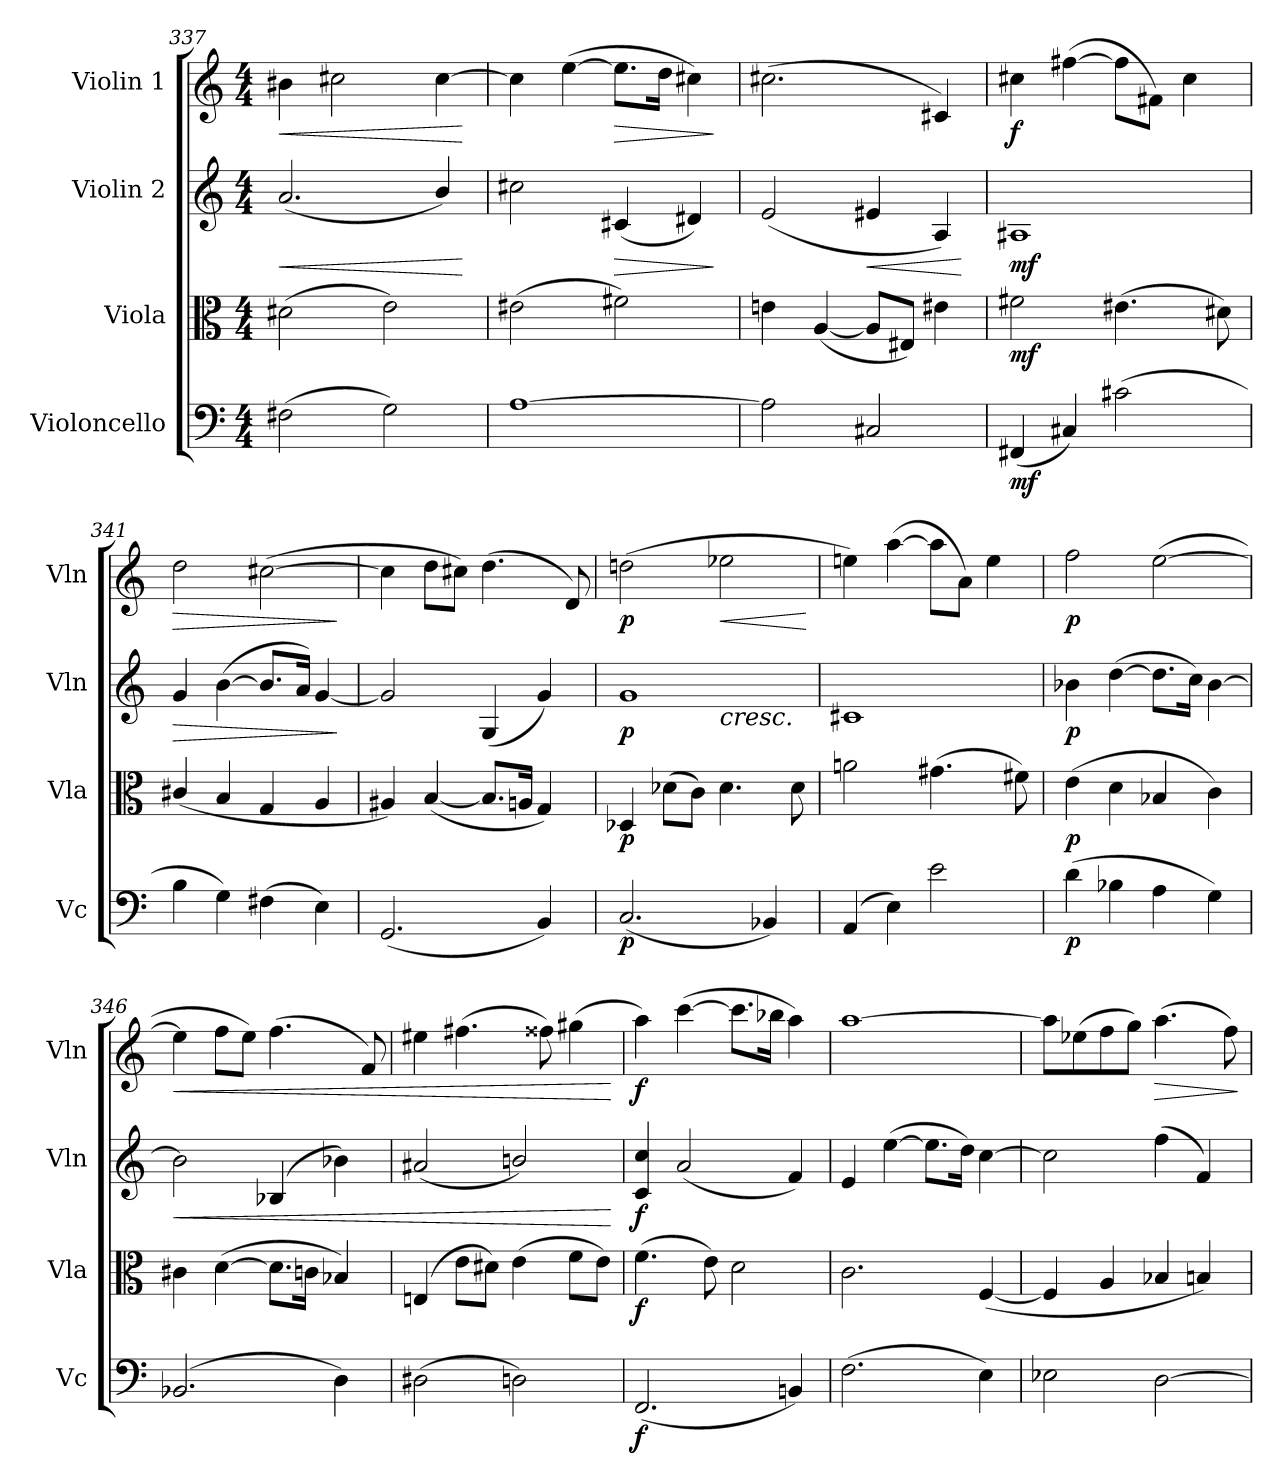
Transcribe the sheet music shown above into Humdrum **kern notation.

**kern	**dynam	**kern	**dynam	**kern	**dynam	**kern	**dynam
*part4	*part4	*part3	*part3	*part2	*part2	*part1	*part1
*staff4	*staff4	*staff3	*staff3	*staff2	*staff2	*staff1	*staff1
*I"Violoncello	*	*I"Viola	*	*I"Violin 2	*	*I"Violin 1	*
*I'Vc	*	*I'Vla	*	*I'Vln	*	*I'Vln	*
*clefF4	*	*clefC3	*	*clefG2	*	*clefG2	*
*k[]	*	*k[]	*	*k[]	*	*k[]	*
*M4/4	*	*M4/4	*	*M4/4	*	*M4/4	*
=337	=337	=337	=337	=337	=337	=337	=337
!	!	!	!	!	!LO:HP:b	!	!LO:HP:b
(>2F#X\	.	(>2d#X\	.	(<2.a/	<	4b#X\	<
.	.	.	.	.	.	2cc#X\	.
2G\)	.	2e\)	.	.	.	.	.
.	.	.	.	4b/)	.	[4cc#\	.
.	.	.	.	.	[	.	[
=338	=338	=338	=338	=338	=338	=338	=338
*^	*	*	*	*	*	*	*
2ryy	[1A	.	(>2e#X\	.	2cc#X\	.	4cc#\]	.
.	.	.	.	.	.	.	(>[4ee\	.
!	!	!	!	!	!	!LO:HP:b	!	!LO:HP:b
2ryy	.	.	2f#X\)	.	(<4c#X/	>	8.ee\L]	>
.	.	.	.	.	.	.	16dd\Jk	.
.	.	.	.	.	4d#X/)	.	4cc#X\)	.
*v	*v	*	*	*	*	*	*	*
.	.	.	.	.	]	.	]
!!LO:LB:g=z
=339	=339	=339	=339	=339	=339	=339	=339
*	*	*	*	*	*	*^	*
2A\]	.	4en\	.	(<2e/	.	(>2.cc#X\	2rAyy	.
.	.	(<[4A/	.	.	.	.	.	.
!	!	!	!	!	!LO:HP:b	!	!	!
2C#X/	.	8A/L]	.	4e#X/	<	.	2ryy	.
.	.	8E#X/J)	.	.	.	.	.	.
.	.	4e#X\	.	4A/)	.	4c#X/)	.	.
*	*	*	*	*	*	*v	*v	*
.	.	.	.	.	[	.	.
=340	=340	=340	=340	=340	=340	=340	=340
!	!LO:DY:b	!	!LO:DY:b	!	!LO:DY:b	!	!LO:DY:b
(<4FF#X/	mf	2f#X\	mf	1A#X	mf	4cc#X\	f
4C#X/)	.	.	.	.	.	(>[4ff#X\	.
(>2c#X\	.	(>4.e#X\	.	.	.	8ff#\L]	.
.	.	.	.	.	.	8f#X\J)	.
.	.	.	.	.	.	4cc#\	.
.	.	8d#X\)	.	.	.	.	.
=341	=341	=341	=341	=341	=341	=341	=341
!	!	!	!	!	!LO:HP:b	!	!LO:HP:b
4B\	.	(<4c#X/	.	4g/	>	2dd\	>
4G\)	.	4B/	.	(>[4b\	.	.	.
(>4F#X\	.	4G/	.	8.b/L]	.	(>[2cc#X\	.
.	.	.	.	16a/Jk)	.	.	.
4E\)	.	4A/	.	[4g/	.	.	.
.	.	.	.	.	]	.	]
=342	=342	=342	=342	=342	=342	=342	=342
(<2.GG/	.	4A#X/)	.	2g/]	.	4cc#\]	.
.	.	(<[4B/	.	.	.	8dd\L	.
.	.	.	.	.	.	8cc#X\J)	.
.	.	8.B/L]	.	(<4G/	.	(>4.dd\	.
.	.	16An/Jk	.	.	.	.	.
4BB/)	.	4G/)	.	4g/)	.	.	.
.	.	.	.	.	.	8d/)	.
!!LO:LB:g=z
=343	=343	=343	=343	=343	=343	=343	=343
*^	*	*	*	*^	*	*	*
!	!	!LO:DY:b	!	!LO:DY:b	!	!	!LO:DY:b	!	!LO:DY:b
(<2.C/	2ryy	p	4D-X/	p	1g	2ryy	p	(>2ddni\	p
.	.	.	(>8d-X\L	.	.	.	.	.	.
.	.	.	8c\J)	.	.	.	.	.	.
!	!	!	!	!	!	!	!LO:HP:b	!	!LO:HP:b
.	2ryy	.	4.d-\	.	.	2ryy	<	2ee-X\	<
4BB-X/)	.	.	.	.	.	.	.	.	.
.	.	.	8d-\	.	.	.	.	.	.
*v	*v	*	*	*	*v	*v	*	*	*
.	.	.	.	.	.	.	[
=344	=344	=344	=344	=344	=344	=344	=344
(>4AA/	.	2ani\	.	1c#X	.	4een\)	.
4E\)	.	.	.	.	.	(>[4aa\	.
2e\	.	(>4.g#X\	.	.	.	8aa\L]	.
.	.	.	.	.	.	8a\J)	.
.	.	.	.	.	.	4ee\	.
.	.	8f#X\)	.	.	.	.	.
=345	=345	=345	=345	=345	=345	=345	=345
!	!LO:DY:b	!	!LO:DY:b	!	!LO:DY:b	!	!LO:DY:b
(>4d\	p	(>4e\	p	4b-X\	p	2ff\	p
4B-X\	.	4d\	.	(>[4dd\	.	.	.
4A\	.	4B-X/	.	8.dd\L]	.	(>[2ee\	.
.	.	.	.	16cc\Jk)	.	.	.
4G\)	.	4c\)	.	[4b-\	.	.	.
=346	=346	=346	=346	=346	=346	=346	=346
!	!	!	!	!	!LO:HP:b	!	!LO:HP:b
(>2.BB-X/	.	4c#X\	.	2b-\]	<	4ee\]	<
.	.	(>[4d\	.	.	.	8ff\L	.
.	.	.	.	.	.	8ee\J)	.
.	.	8.d\L]	.	(>4B-X/	.	(>4.ff\	.
.	.	16cn\Jk	.	.	.	.	.
4D\)	.	4B-X/)	.	4b-X\)	.	.	.
.	.	.	.	.	.	8f/)	.
!!LO:LB:g=z
=347	=347	=347	=347	=347	=347	=347	=347
(>2D#X\	.	(>4Eni/	.	(<2a#X/	.	4ee#X\	.
.	.	8e\L	.	.	.	(>4.ff#X\	.
.	.	8d#X\J)	.	.	.	.	.
2Dn\)	.	(>4e\	.	2bn/)	.	.	.
.	.	.	.	.	.	8ff##X\)	.
.	.	8f\L	.	.	.	(>4gg#X\	.
.	.	8e\J)	.	.	.	.	.
.	.	.	.	.	[	.	[
=348	=348	=348	=348	=348	=348	=348	=348
!	!LO:DY:b	!	!LO:DY:b	!	!LO:DY:b	!	!LO:DY:b
(<2.FF/	f	(>4.f\	f	4c/ 4cc/	f	4aa\)	f
.	.	.	.	(<2a/	.	(>[4ccc\	.
.	.	8e\)	.	.	.	.	.
.	.	2d\	.	.	.	8.ccc\L]	.
.	.	.	.	.	.	16bb-X\Jk	.
4BBni/)	.	.	.	4f/)	.	4aa\)	.
=349	=349	=349	=349	=349	=349	=349	=349
(>2.F\	.	2.c\	.	4e/	.	[1aa	.
.	.	.	.	(>[4ee\	.	.	.
.	.	.	.	8.ee\L]	.	.	.
.	.	.	.	16dd\Jk)	.	.	.
4E\)	.	(<[4F/	.	[4cc\	.	.	.
=350	=350	=350	=350	=350	=350	=350	=350
2E-X\	.	4F/]	.	2cc\]	.	8aa\L]	.
.	.	.	.	.	.	(>8ee-X\	.
.	.	4A/	.	.	.	8ff\	.
.	.	.	.	.	.	8gg\J)	.
!	!	!	!	!	!	!	!LO:HP:b
[2D\	.	4B-X/	.	(>4ff\	.	(>4.aa\	>
.	.	4Bn/)	.	4f/)	.	.	.
.	.	.	.	.	.	8ff\)	.
.	.	.	.	.	[	.	]
=	=	=	=	=	=	=	=
*-	*-	*-	*-	*-	*-	*-	*-
